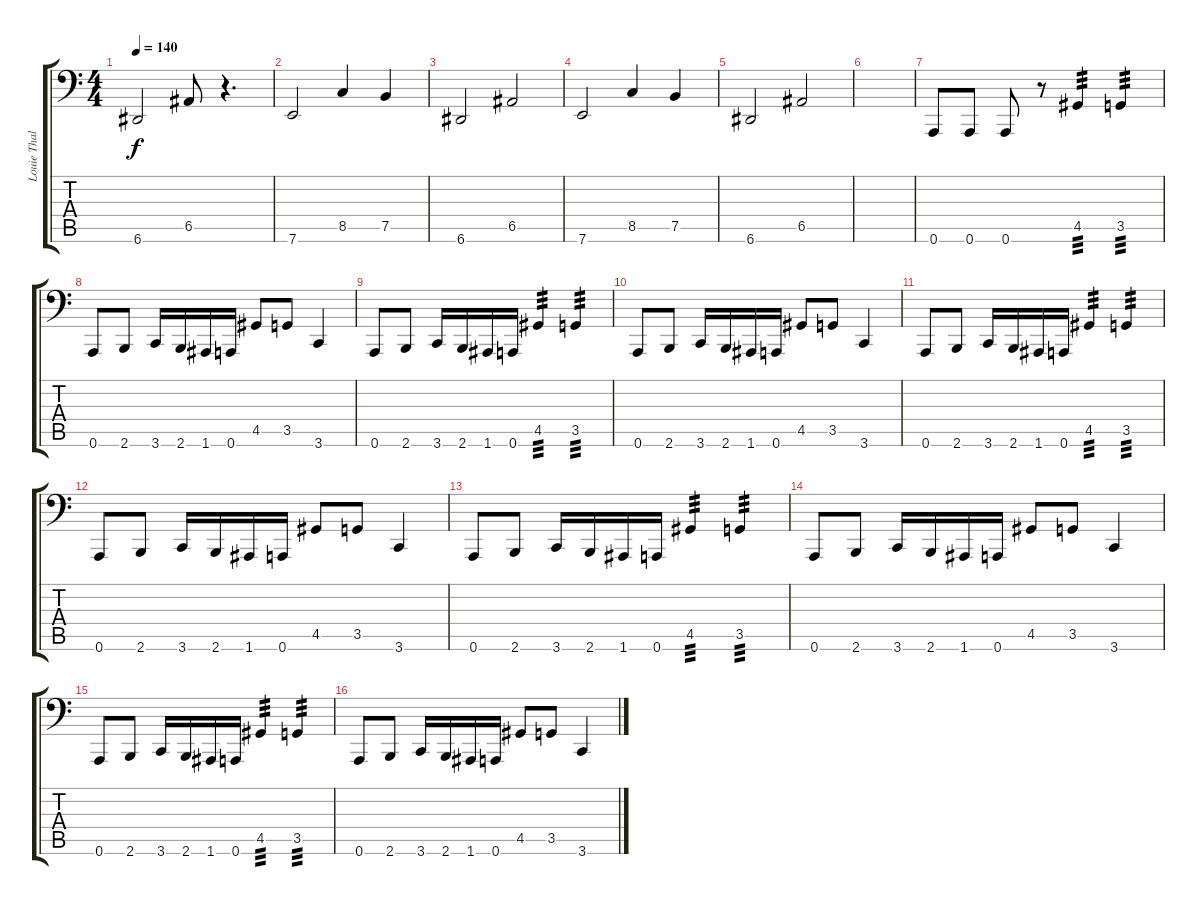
\track ("Louie Thal" "Louie Thal") {instrument electricbasspick}
\staff {score tabs}
\tuning (C3 G2 D2 A1 E1 A0) {hide}
\ts (4 4)
\tempo 140
\clef f4
\ks c
6.6.2{dy f} 6.5.8 r.4{d} |
7.6.2 8.5.4 7.5.4 |
6.6.2 6.5.2 |
7.6.2 8.5.4 7.5.4 |
6.6.2 6.5.2 |
|
0.6.8 0.6.8 0.6.8 r.8 4.5.4{tp 3} 3.5.4{tp 3} |
0.6.8 2.6.8 3.6.16 2.6.16 1.6.16 0.6.16 4.5.8 3.5.8 3.6.4 |
0.6.8 2.6.8 3.6.16 2.6.16 1.6.16 0.6.16 4.5.4{tp 3} 3.5.4{tp 3} |
0.6.8 2.6.8 3.6.16 2.6.16 1.6.16 0.6.16 4.5.8 3.5.8 3.6.4 |
0.6.8 2.6.8 3.6.16 2.6.16 1.6.16 0.6.16 4.5.4{tp 3} 3.5.4{tp 3} |
0.6.8 2.6.8 3.6.16 2.6.16 1.6.16 0.6.16 4.5.8 3.5.8 3.6.4 |
0.6.8 2.6.8 3.6.16 2.6.16 1.6.16 0.6.16 4.5.4{tp 3} 3.5.4{tp 3} |
0.6.8 2.6.8 3.6.16 2.6.16 1.6.16 0.6.16 4.5.8 3.5.8 3.6.4 |
0.6.8 2.6.8 3.6.16 2.6.16 1.6.16 0.6.16 4.5.4{tp 3} 3.5.4{tp 3} |
0.6.8 2.6.8 3.6.16 2.6.16 1.6.16 0.6.16 4.5.8 3.5.8 3.6.4
